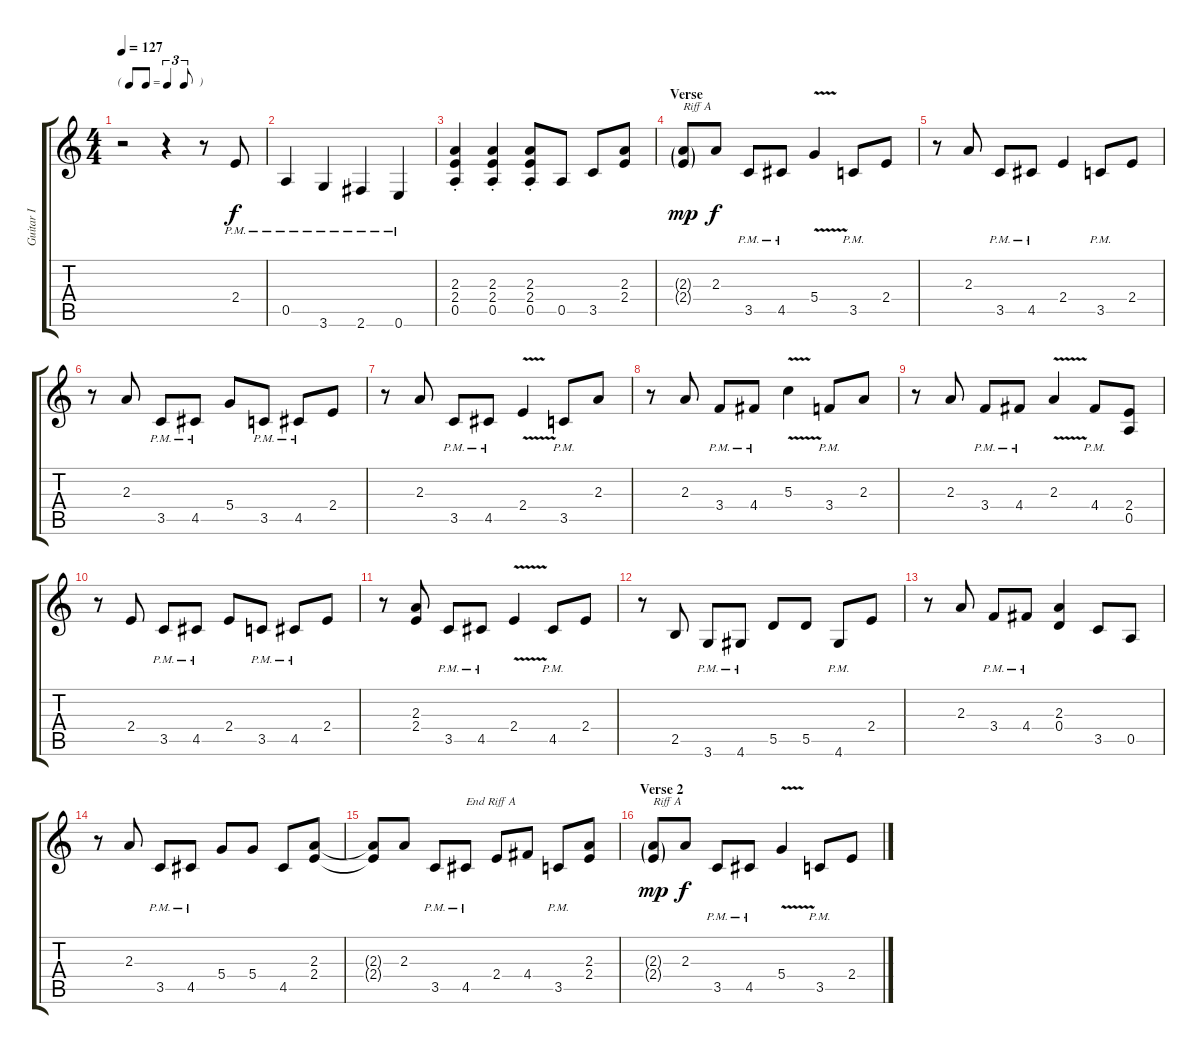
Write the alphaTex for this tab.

\track ("Guitar I" "Guitar I") {instrument distortionguitar}
\staff {score tabs}
\tuning (E4 B3 G3 D3 A2 E2) {hide}
\ts (4 4)
\tf triplet8th
\tempo 127
\clef g2
\ks c
r.2{dy f instrument distortionguitar} r.4 r.8 2.4{pm}.8 |
0.5{pm}.4 3.6{pm}.4 2.6{pm}.4 0.6{pm}.4 |
(2.3{st} 2.4{st} 0.5{st}).4 (2.3{st} 2.4{st} 0.5{st}).4 (2.3{st} 2.4{st} 0.5{st}).8 0.5.8 3.5.8 (2.3 2.4).8 |
\section ("" "Verse")
(2.3{g} 2.4{g}).8{txt "Riff A" dy mp} 2.3.8{dy f} 3.5{pm}.8 4.5{pm}.8 5.4{v}.4 3.5{pm}.8 2.4.8 |
r.8 2.3.8 3.5{pm}.8 4.5{pm}.8 2.4.4 3.5{pm}.8 2.4.8 |
r.8 2.3.8 3.5{pm}.8 4.5{pm}.8 5.4.8 3.5{pm}.8 4.5{pm}.8 2.4.8 |
r.8 2.3.8 3.5{pm}.8 4.5{pm}.8 2.4{v}.4 3.5{pm}.8 2.3.8 |
r.8 2.3.8 3.4{pm}.8 4.4{pm}.8 5.3{v}.4 3.4{pm}.8 2.3.8 |
r.8 2.3.8 3.4{pm}.8 4.4{pm}.8 2.3{v}.4 4.4{pm}.8 (2.4 0.5).8 |
r.8 2.4.8 3.5{pm}.8 4.5{pm}.8 2.4.8 3.5{pm}.8 4.5{pm}.8 2.4.8 |
r.8 (2.3 2.4).8 3.5{pm}.8 4.5{pm}.8 2.4{v}.4 4.5{pm}.8 2.4.8 |
r.8 2.5.8 3.6{pm}.8 4.6{pm}.8 5.5.8 5.5.8 4.6{pm}.8 2.4.8 |
r.8 2.3.8 3.4{pm}.8 4.4{pm}.8 (2.3 0.4).4 3.5.8 0.5.8 |
r.8 2.3.8 3.5{pm}.8 4.5{pm}.8 5.4.8 5.4.8 4.5.8 (2.3 2.4).8 |
(2.3{t} 2.4{t}).8 2.3.8 3.5{pm}.8 4.5{pm}.8{txt "End Riff A"} 2.4.8 4.4.8 3.5{pm}.8 (2.3 2.4).8 |
\section ("" "Verse 2")
(2.3{g} 2.4{g}).8{txt "Riff A" dy mp} 2.3.8{dy f} 3.5{pm}.8 4.5{pm}.8 5.4{v}.4 3.5{pm}.8 2.4.8
